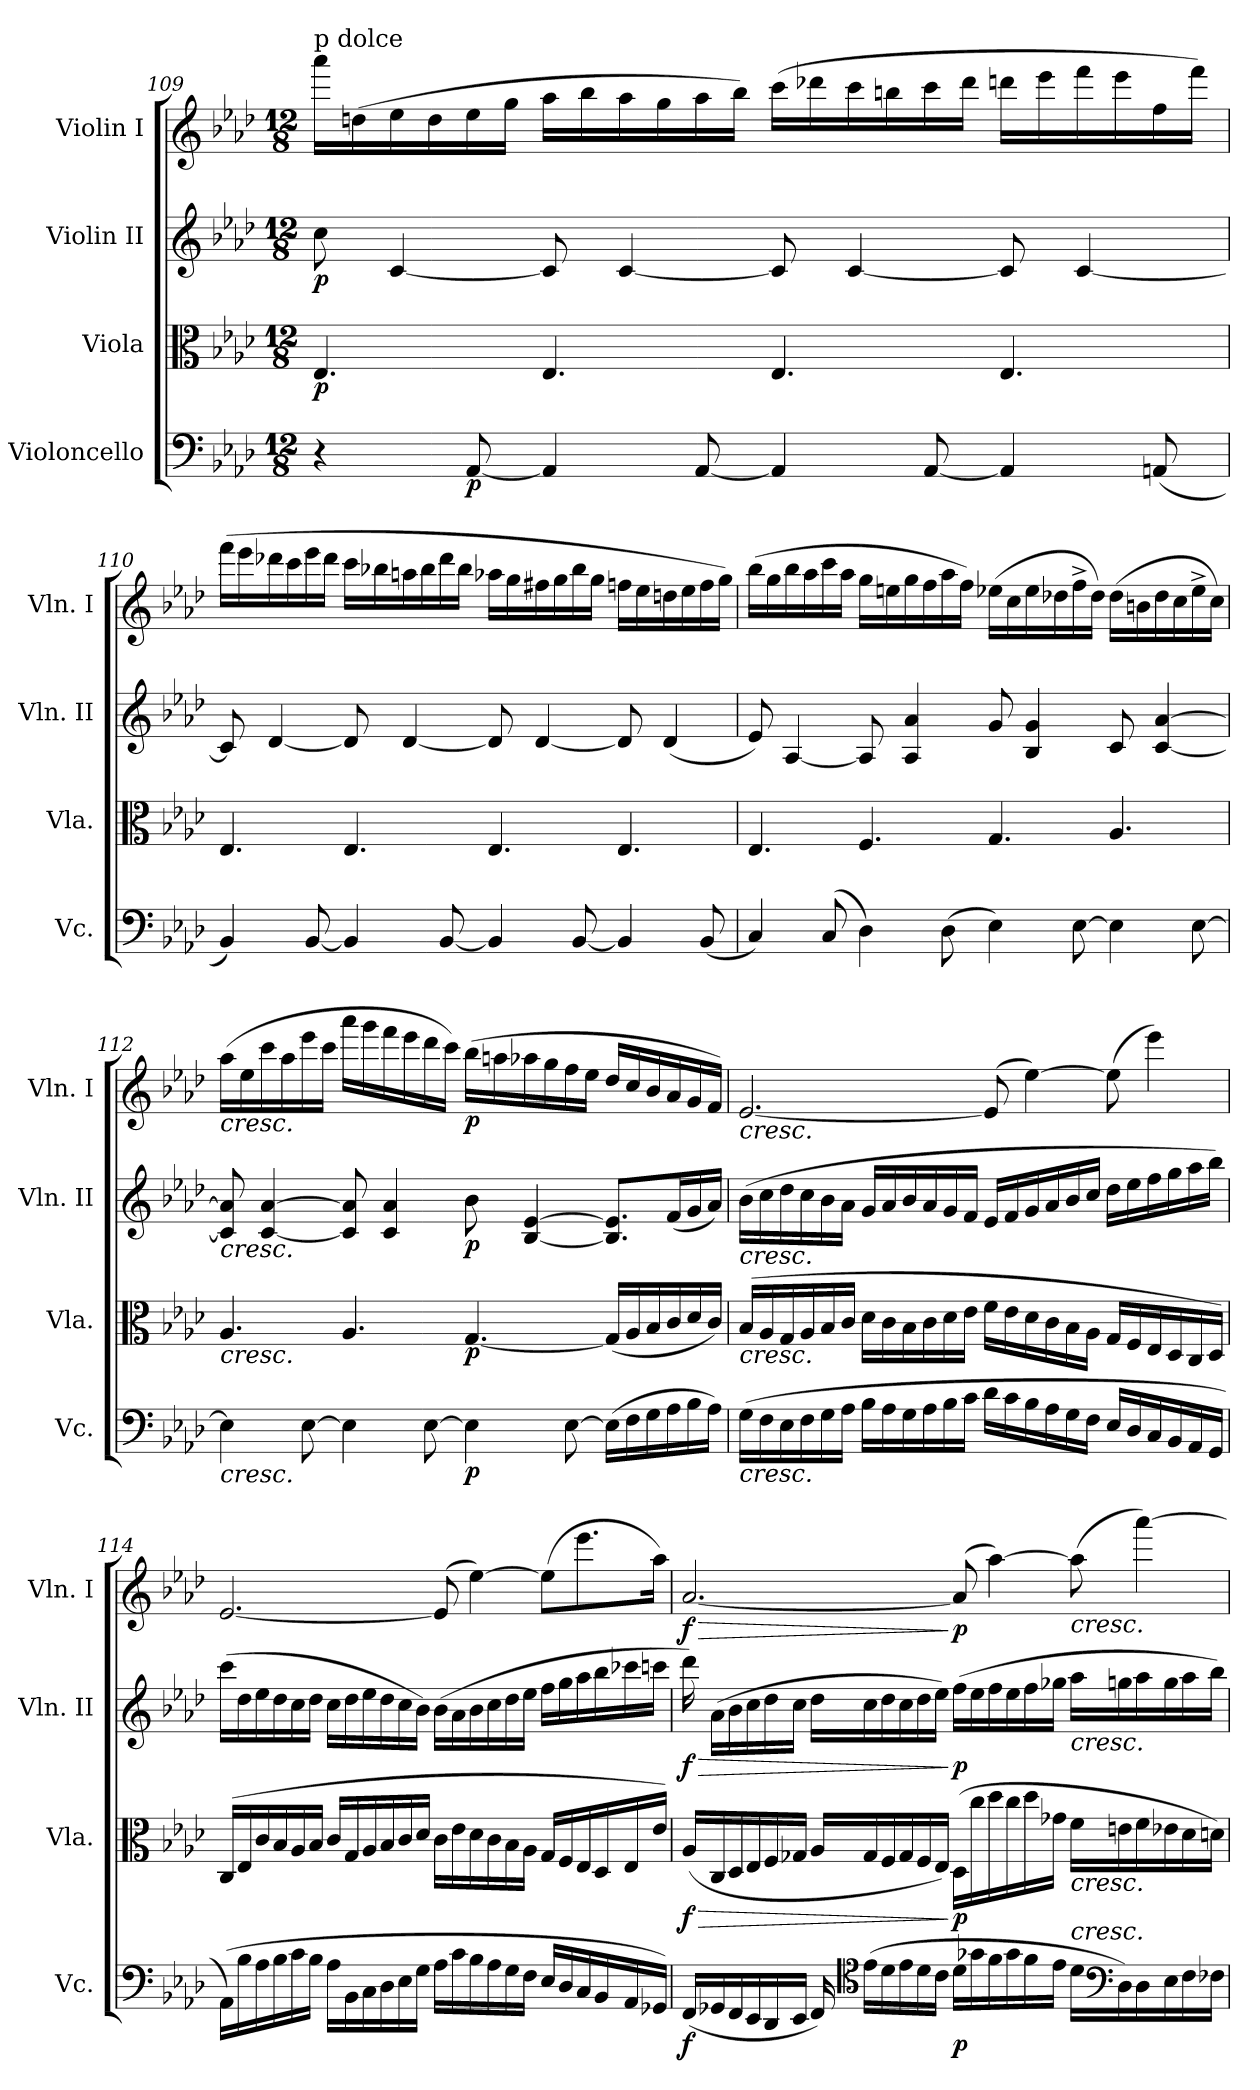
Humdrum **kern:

**kern	**dynam	**kern	**dynam	**kern	**dynam	**kern	**dynam
*part4	*part4	*part3	*part3	*part2	*part2	*part1	*part1
*staff4	*staff4	*staff3	*staff3	*staff2	*staff2	*staff1	*staff1
*I"Violoncello	*	*I"Viola	*	*I"Violin II	*	*I"Violin I	*
*I'Vc.	*	*I'Vla.	*	*I'Vln. II	*	*I'Vln. I	*
*clefF4	*	*clefC3	*	*clefG2	*	*clefG2	*
*k[b-e-a-d-]	*	*k[b-e-a-d-]	*	*k[b-e-a-d-]	*	*k[b-e-a-d-]	*
*A-:	*	*A-:	*	*A-:	*	*A-:	*
*M12/8	*	*M12/8	*	*M12/8	*	*M12/8	*
=109	=109	=109	=109	=109	=109	=109	=109
!	!	!	!	!	!	!LO:TX:a:t=p dolce	!
!	!	!	!LO:DY:b	!	!LO:DY:b	!	!
4r	.	4.E-/	p	8cc\	p	16aaa-\LL	.
.	.	.	.	.	.	(>16ddn\	.
.	.	.	.	[4c/	.	16ee-\	.
.	.	.	.	.	.	16dd\	.
!	!LO:DY:b	!	!	!	!	!	!
[8AA-/	p	.	.	.	.	16ee-\	.
.	.	.	.	.	.	16gg\JJ	.
4AA-/]	.	4.E-/	.	8c/]	.	16aa-\LL	.
.	.	.	.	.	.	16bb-\	.
.	.	.	.	[4c/	.	16aa-\	.
.	.	.	.	.	.	16gg\	.
[8AA-/	.	.	.	.	.	16aa-\	.
.	.	.	.	.	.	16bb-\JJ)	.
4AA-/]	.	4.E-/	.	8c/]	.	(>16ccc\LL	.
.	.	.	.	.	.	16ddd-X\	.
.	.	.	.	[4c/	.	16ccc\	.
.	.	.	.	.	.	16bbn\	.
[8AA-/	.	.	.	.	.	16ccc\	.
.	.	.	.	.	.	16ddd-\JJ	.
4AA-/]	.	4.E-/	.	8c/]	.	16dddn\LL	.
.	.	.	.	.	.	16eee-\	.
.	.	.	.	[4c/	.	16fff\	.
.	.	.	.	.	.	16eee-\	.
(<8AAn/	.	.	.	.	.	16ff\	.
.	.	.	.	.	.	16fff\JJ)	.
=110	=110	=110	=110	=110	=110	=110	=110
4BB-/)	.	4.E-/	.	8c/]	.	(>16fff\LL	.
.	.	.	.	.	.	16eee-\	.
.	.	.	.	[4d-/	.	16ddd-X\	.
.	.	.	.	.	.	16ccc\	.
[8BB-/	.	.	.	.	.	16eee-\	.
.	.	.	.	.	.	16ddd-\JJ	.
4BB-/]	.	4.E-/	.	8d-/]	.	16ccc\LL	.
.	.	.	.	.	.	16bb-X\	.
.	.	.	.	[4d-/	.	16aan\	.
.	.	.	.	.	.	16bb-\	.
[8BB-/	.	.	.	.	.	16ddd-\	.
.	.	.	.	.	.	16bb-\JJ	.
4BB-/]	.	4.E-/	.	8d-/]	.	16aa-X\LL	.
.	.	.	.	.	.	16gg\	.
.	.	.	.	[4d-/	.	16ff#X\	.
.	.	.	.	.	.	16gg\	.
[8BB-/	.	.	.	.	.	16bb-\	.
.	.	.	.	.	.	16gg\JJ	.
4BB-/]	.	4.E-/	.	8d-/]	.	16ffn\LL	.
.	.	.	.	.	.	16ee-\	.
.	.	.	.	(<4d-/	.	16ddn\	.
.	.	.	.	.	.	16ee-\	.
(<8BB-/	.	.	.	.	.	16ff\	.
.	.	.	.	.	.	16gg\JJ)	.
=111	=111	=111	=111	=111	=111	=111	=111
4C/)	.	4.E-/	.	8e-/)	.	(>16bb-\LL	.
.	.	.	.	.	.	16gg\	.
.	.	.	.	[4A-/	.	16bb-\	.
.	.	.	.	.	.	16aa-\	.
(>8C/	.	.	.	.	.	16ccc\	.
.	.	.	.	.	.	16aa-\JJ	.
4D-\)	.	4.F/	.	8A-/]	.	16gg\LL	.
.	.	.	.	.	.	16een\	.
.	.	.	.	4A-/ 4a-/	.	16gg\	.
.	.	.	.	.	.	16ff\	.
(>8D-\	.	.	.	.	.	16aa-\	.
.	.	.	.	.	.	16ff\JJ)	.
4E-\)	.	4.G/	.	8g/	.	(>16ee-X\LL	.
.	.	.	.	.	.	16cc\	.
.	.	.	.	4B-/ 4g/	.	16ee-\	.
.	.	.	.	.	.	16dd-X\	.
[8E-\	.	.	.	.	.	16ff^\	.
.	.	.	.	.	.	16dd-\JJ)	.
4E-\]	.	4.A-/	.	8c/	.	(>16dd-\LL	.
.	.	.	.	.	.	16bn\	.
.	.	.	.	[4c/ [4a-/	.	16dd-\	.
.	.	.	.	.	.	16cc\	.
[8E-\	.	.	.	.	.	16ee-^\	.
.	.	.	.	.	.	16cc\JJ)	.
=112	=112	=112	=112	=112	=112	=112	=112
!	!	!	!	!	!	!LO:TX:b:i:t=cresc.	!
!	!	!	!	!LO:TX:b:i:t=cresc.	!	!	!
!	!	!LO:TX:b:i:t=cresc.	!	!	!	!	!
!LO:TX:b:i:t=cresc.	!	!	!	!	!	!	!
4E-\]	.	4.A-/	.	8c/] 8a-/]	.	(>16aa-\LL	.
.	.	.	.	.	.	16ee-\	.
.	.	.	.	[4c/ [4a-/	.	16ccc\	.
.	.	.	.	.	.	16aa-\	.
[8E-\	.	.	.	.	.	16eee-\	.
.	.	.	.	.	.	16ccc\JJ	.
4E-\]	.	4.A-/	.	8c/] 8a-/]	.	16aaa-\LL	.
.	.	.	.	.	.	16ggg\	.
.	.	.	.	4c/ 4a-/	.	16fff\	.
.	.	.	.	.	.	16eee-\	.
[8E-\	.	.	.	.	.	16ddd-\	.
.	.	.	.	.	.	16ccc\JJ)	.
!	!LO:DY:b	!	!LO:DY:b	!	!LO:DY:b	!	!LO:DY:b
4E-\]	p	[4.G/	p	8b-\	p	(>16bb-\LL	p
.	.	.	.	.	.	16aan\	.
.	.	.	.	[4B-/ [4e-/	.	16aa-X\	.
.	.	.	.	.	.	16gg\	.
[8E-\	.	.	.	.	.	16ff\	.
.	.	.	.	.	.	16ee-\JJ	.
(>16E-\LL]	.	(<16G/LL]	.	8.B-/] 8.e-/]L	.	16dd-/LL	.
16F\	.	16A-/	.	.	.	16cc/	.
16G\	.	16B-/	.	.	.	16b-/	.
16A-\	.	16c/	.	(<16f/L	.	16a-/	.
16B-\	.	16d-/	.	16g/	.	16g/	.
16A-\JJ)	.	16c/JJ)	.	16a-/JJ)	.	16f/JJ)	.
=113	=113	=113	=113	=113	=113	=113	=113
!	!	!	!	!	!	!LO:TX:b:i:t=cresc.	!
!	!	!	!	!LO:TX:b:i:t=cresc.	!	!	!
!	!	!LO:TX:b:i:t=cresc.	!	!	!	!	!
!LO:TX:b:i:t=cresc.	!	!	!	!	!	!	!
(>16G\LL	.	(>16B-/LL	.	(>16b-\LL	.	[2.e-/	.
16F\	.	16A-/	.	16cc\	.	.	.
16E-\	.	16G/	.	16dd-\	.	.	.
16F\	.	16A-/	.	16cc\	.	.	.
16G\	.	16B-/	.	16b-\	.	.	.
16A-\JJ	.	16c/JJ	.	16a-\JJ	.	.	.
16B-\LL	.	16d-\LL	.	16g/LL	.	.	.
16A-\	.	16c\	.	16a-/	.	.	.
16G\	.	16B-\	.	16b-/	.	.	.
16A-\	.	16c\	.	16a-/	.	.	.
16B-\	.	16d-\	.	16g/	.	.	.
16c\JJ	.	16e-\JJ	.	16f/JJ	.	.	.
16d-\LL	.	16f\LL	.	16e-/LL	.	(>8e-/]	.
16c\	.	16e-\	.	16f/	.	.	.
16B-\	.	16d-\	.	16g/	.	[4ee-\)	.
16A-\	.	16c\	.	16a-/	.	.	.
16G\	.	16B-\	.	16b-/	.	.	.
16F\JJ	.	16A-\JJ	.	16cc/JJ	.	.	.
16E-/LL	.	16G/LL	.	16dd-\LL	.	(>8ee-\]	.
16D-/	.	16F/	.	16ee-\	.	.	.
16C/	.	16E-/	.	16ff\	.	4eee-\)	.
16BB-/	.	16D-/	.	16gg\	.	.	.
16AA-/	.	16C/	.	16aa-\	.	.	.
16GG/JJ	.	16D-/JJ)	.	16bb-\JJ)	.	.	.
=114	=114	=114	=114	=114	=114	=114	=114
(>16AA-\LL)	.	(>16C/LL	.	(>16ccc\LL	.	[2.e-/	.
16B-\	.	16E-/	.	16dd-\	.	.	.
16A-\	.	16c/	.	16ee-\	.	.	.
16B-\	.	16B-/	.	16dd-\	.	.	.
16c\	.	16A-/	.	16cc\	.	.	.
16B-\JJ	.	16B-/JJ	.	16dd-\JJ	.	.	.
16A-\LL	.	16c/LL	.	16cc\LL	.	.	.
16BB-\	.	16G/	.	16dd-\	.	.	.
16C\	.	16A-/	.	16ee-\	.	.	.
16D-\	.	16B-/	.	16dd-\	.	.	.
16E-\	.	16c/	.	16cc\	.	.	.
16G\JJ	.	16d-/JJ	.	16b-\JJ)	.	.	.
16A-\LL	.	16c\LL	.	(>16b-\LL	.	(>8e-/]	.
16c\	.	16e-\	.	16a-\	.	.	.
16B-\	.	16d-\	.	16b-\	.	[4ee-\)	.
16A-\	.	16c\	.	16cc\	.	.	.
16G\	.	16B-\	.	16dd-\	.	.	.
16F\JJ	.	16A-\JJ	.	16ee-\JJ	.	.	.
16E-/LL	.	16G/LL	.	16ff\LL	.	(>8ee-\L]	.
16D-/	.	16F/	.	16gg\	.	.	.
16C/	.	16E-/	.	16aa-\	.	8.eee-\	.
16BB-/	.	16D-/	.	16bb-\	.	.	.
16AA-/	.	16E-/	.	16ccc-X\	.	.	.
16GG-X/JJ)	.	16e-/JJ)	.	16cccn\JJ	.	16aa-\Jk)	.
=115	=115	=115	=115	=115	=115	=115	=115
!	!LO:DY:b	!	!LO:HP:b	!	!LO:HP:b	!	!LO:HP:b
!	!	!	!LO:DY:n=1:b	!	!LO:DY:n=1:b	!	!LO:DY:n=1:b
(<16FF/LL	f	(<16A-/LL	> f	16ddd-\)	> f	[2.a-/	> f
16GG-X/	.	16C/	.	(>16a-\LL	.	.	.
16FF/	.	16D-/	.	16b-\	.	.	.
16EE-/	.	16E-/	.	16cc\	.	.	.
16DD-/	.	16F/	.	16dd-\	.	.	.
16EE-/JJ	.	16G-X/JJ	.	16cc\JJ	.	.	.
16FF/)	.	16A-/LL	.	16dd-\LL	.	.	.
*clefC4	*	*	*	*	*	*	*
(>16e-\LL	.	16G-/	.	16cc\	.	.	.
16d-\	.	16F/	.	16dd-\	.	.	.
16e-\	.	16G-/	.	16cc\	.	.	.
16d-\	.	16F/	.	16dd-\	.	.	.
16c\JJ	.	16E-/JJ)	.	16ee-\JJ)	.	.	.
!	!LO:DY:b	!	!LO:DY:n=2:b	!	!LO:DY:n=2:b	!	!LO:DY:n=2:b
16d-\LL	p	(>16D-\LL	] p	(>16ff\LL	] p	(>8a-/]	] p
16g-X\	.	16cc\	.	16ee-\	.	.	.
16f\	.	16dd-\	.	16ff\	.	[4aa-\)	.
16g-\	.	16cc\	.	16ee-\	.	.	.
16f\	.	16dd-\	.	16ff\	.	.	.
16e-\JJ	.	16g-X\JJ	.	16gg-X\JJ	.	.	.
!	!	!	!	!	!	!LO:TX:b:i:t=cresc.	!
!	!	!	!	!LO:TX:b:i:t=cresc.	!	!	!
!	!	!LO:TX:b:i:t=cresc.	!	!	!	!	!
!LO:TX:a:i:t=cresc.	!	!	!	!	!	!	!
16d-\LL	.	16f\LL	.	16aa-\LL	.	(>8aa-\]	.
*clefF4	*	*	*	*	*	*	*
16D-\)	.	16en\	.	16ggn\	.	.	.
16D-\	.	16f\	.	16aa-\	.	[4aaa-\)	.
16E-\	.	16e-X\	.	16gg\	.	.	.
16F\	.	16d-\	.	16aa-\	.	.	.
16F-X\JJ	.	16dn\JJ)	.	16bb-\JJ)	.	.	.
=	=	=	=	=	=	=	=
*-	*-	*-	*-	*-	*-	*-	*-
